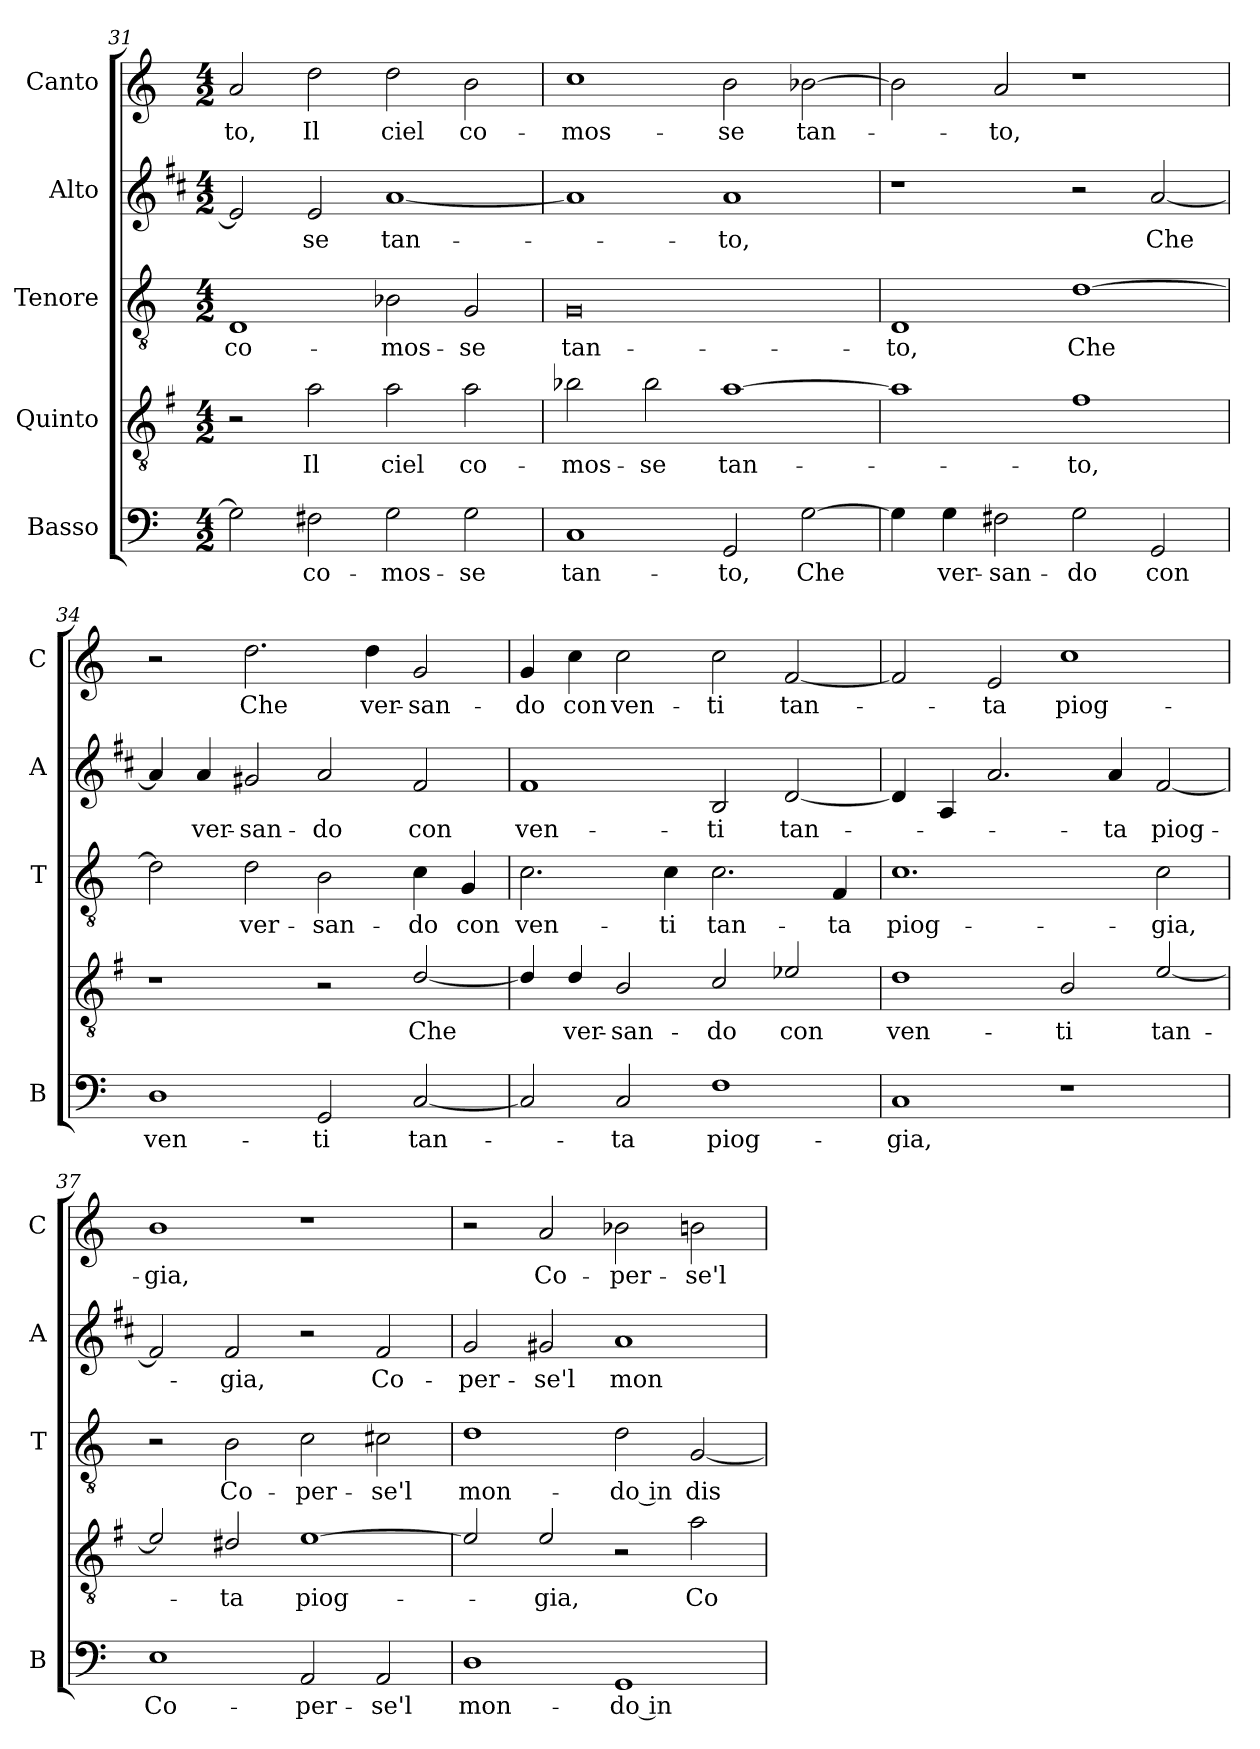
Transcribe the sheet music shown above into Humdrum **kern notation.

**kern	**text	**kern	**text	**kern	**text	**kern	**text	**kern	**text
*part5	*part5	*part4	*part4	*part3	*part3	*part2	*part2	*part1	*part1
*staff5	*staff5	*staff4	*staff4	*staff3	*staff3	*staff2	*staff2	*staff1	*staff1
*I"Basso	*	*I"Quinto	*	*I"Tenore	*	*I"Alto	*	*I"Canto	*
*I'B	*	*	*	*I'T	*	*I'A	*	*I'C	*
!!LO:LB:g=z
*clefF4	*	*clefGv2	*	*clefGv2	*	*clefG2	*	*clefG2	*
*	*	*ITrd4c7	*	*	*	*ITrd1c2	*	*	*
*k[]	*	*k[]	*	*k[]	*	*k[]	*	*k[]	*
*C:	*	*C:	*	*C:	*	*C:	*	*C:	*
*M4/2	*	*M4/2	*	*M4/2	*	*M4/2	*	*M4/2	*
=31	=31	=31	=31	=31	=31	=31	=31	=31	=31
!	!	!	!	!	!LO:LY:b	!	!	!	!LO:LY:b
2G\]	.	2r	.	1D	co-	2d/]	.	2a/	-to,
!	!LO:LY:b	!	!LO:LY:b	!	!	!	!LO:LY:b	!	!LO:LY:b
2F#X\	co-	2d\	Il	.	.	2d/	-se	2dd\	Il
!	!LO:LY:b	!	!LO:LY:b	!	!LO:LY:b	!	!LO:LY:b	!	!LO:LY:b
2G\	-mos-	2d\	ciel	2B-X\	-mos-	[1g	tan-	2dd\	ciel
!	!LO:LY:b	!	!LO:LY:b	!	!LO:LY:b	!	!	!	!LO:LY:b
2G\	-se	2d\	co-	2G/	-se	.	.	2b\	co-
=32	=32	=32	=32	=32	=32	=32	=32	=32	=32
!	!LO:LY:b	!	!LO:LY:b	!	!LO:LY:b	!	!	!	!LO:LY:b
1C	tan-	2e-X\	-mos-	0G	tan-	1g]	.	1cc	-mos-
!	!	!	!LO:LY:b	!	!	!	!	!	!
.	.	2e-\	-se	.	.	.	.	.	.
!	!LO:LY:b	!	!LO:LY:b	!	!	!	!LO:LY:b	!	!LO:LY:b
2GG/	-to,	[1d	tan-	.	.	1g	-to,	2b\	-se
!	!LO:LY:b	!	!	!	!	!	!	!	!LO:LY:b
[2G\	Che	.	.	.	.	.	.	[2b-X\	tan-
=33	=33	=33	=33	=33	=33	=33	=33	=33	=33
!	!	!	!	!	!LO:LY:b	!	!	!	!
4G\]	.	1d]	.	1D	-to,	1r	.	2b-\]	.
!	!LO:LY:b	!	!	!	!	!	!	!	!
4G\	ver-	.	.	.	.	.	.	.	.
!	!LO:LY:b	!	!	!	!	!	!	!	!LO:LY:b
2F#X\	-san-	.	.	.	.	.	.	2a/	-to,
!	!LO:LY:b	!	!LO:LY:b	!	!LO:LY:b	!	!	!	!
2G\	-do	1B	-to,	[1d	Che	2r	.	1r	.
!	!LO:LY:b	!	!	!	!	!	!LO:LY:b	!	!
2GG/	con	.	.	.	.	[2g/	Che	.	.
=34	=34	=34	=34	=34	=34	=34	=34	=34	=34
!	!LO:LY:b	!	!	!	!	!	!	!	!
1D	ven-	1r	.	2d\]	.	4g/]	.	2r	.
!	!	!	!	!	!	!	!LO:LY:b	!	!
.	.	.	.	.	.	4g/	ver-	.	.
!	!	!	!	!	!LO:LY:b	!	!LO:LY:b	!	!LO:LY:b
.	.	.	.	2d\	ver-	2f#X/	-san-	2.dd\	Che
!	!LO:LY:b	!	!	!	!LO:LY:b	!	!LO:LY:b	!	!
2GG/	-ti	2r	.	2B\	-san-	2g/	-do	.	.
!	!	!	!	!	!	!	!	!	!LO:LY:b
.	.	.	.	.	.	.	.	4dd\	ver-
!	!LO:LY:b	!	!LO:LY:b	!	!LO:LY:b	!	!LO:LY:b	!	!LO:LY:b
[2C/	tan-	[2G/	Che	4c\	-do	2e/	con	2g/	-san-
!	!	!	!	!	!LO:LY:b	!	!	!	!
.	.	.	.	4G/	con	.	.	.	.
!!LO:PB:g=z
=35	=35	=35	=35	=35	=35	=35	=35	=35	=35
!	!	!	!	!	!LO:LY:b	!	!LO:LY:b	!	!LO:LY:b
2C/]	.	4G/]	.	2.c\	ven-	1e	ven-	4g/	-do
!	!	!	!LO:LY:b	!	!	!	!	!	!LO:LY:b
.	.	4G/	ver-	.	.	.	.	4cc\	con
!	!LO:LY:b	!	!LO:LY:b	!	!	!	!	!	!LO:LY:b
2C/	-ta	2E/	-san-	.	.	.	.	2cc\	ven-
!	!	!	!	!	!LO:LY:b	!	!	!	!
.	.	.	.	4c\	-ti	.	.	.	.
!	!LO:LY:b	!	!LO:LY:b	!	!LO:LY:b	!	!LO:LY:b	!	!LO:LY:b
1F	piog-	2F/	-do	2.c\	tan-	2A/	-ti	2cc\	-ti
!	!	!	!LO:LY:b	!	!	!	!LO:LY:b	!	!LO:LY:b
.	.	2A-X/	con	.	.	[2c/	tan-	[2f/	tan-
!	!	!	!	!	!LO:LY:b	!	!	!	!
.	.	.	.	4F/	-ta	.	.	.	.
=36	=36	=36	=36	=36	=36	=36	=36	=36	=36
!	!LO:LY:b	!	!LO:LY:b	!	!LO:LY:b	!	!	!	!
1C	-gia,	1G	ven-	1.c	piog-	4c/]	.	2f/]	.
.	.	.	.	.	.	4G/	.	.	.
!	!	!	!	!	!	!	!	!	!LO:LY:b
.	.	.	.	.	.	2.g/	.	2e/	-ta
!	!	!	!LO:LY:b	!	!	!	!	!	!LO:LY:b
1r	.	2E/	-ti	.	.	.	.	1cc	piog-
!	!	!	!	!	!	!	!LO:LY:b	!	!
.	.	.	.	.	.	4g/	-ta	.	.
!	!	!	!LO:LY:b	!	!LO:LY:b	!	!LO:LY:b	!	!
.	.	[2A/	tan-	2c\	-gia,	[2e/	piog-	.	.
=37	=37	=37	=37	=37	=37	=37	=37	=37	=37
!	!LO:LY:b	!	!	!	!	!	!	!	!LO:LY:b
1E	Co-	2A/]	.	2r	.	2e/]	.	1b	-gia,
!	!	!	!LO:LY:b	!	!LO:LY:b	!	!LO:LY:b	!	!
.	.	2G#X/	-ta	2B\	Co-	2e/	-gia,	.	.
!	!LO:LY:b	!	!LO:LY:b	!	!LO:LY:b	!	!	!	!
2AA/	-per-	[1A	piog-	2c\	-per-	2r	.	1r	.
!	!LO:LY:b	!	!	!	!LO:LY:b	!	!LO:LY:b	!	!
2AA/	-se'l	.	.	2c#X\	-se'l	2e/	Co-	.	.
=38	=38	=38	=38	=38	=38	=38	=38	=38	=38
!	!LO:LY:b	!	!	!	!LO:LY:b	!	!LO:LY:b	!	!
1D	mon-	2A/]	.	1d	mon-	2f/	-per-	2r	.
!	!	!	!LO:LY:b	!	!	!	!LO:LY:b	!	!LO:LY:b
.	.	2A/	-gia,	.	.	2f#X/	-se'l	2a/	Co-
!	!LO:LY:b	!	!	!	!LO:LY:b	!	!LO:LY:b	!	!LO:LY:b
1GG	-do in	2r	.	2d\	-do in	1g	mon-	2b-X\	-per-
!	!	!	!LO:LY:b	!	!LO:LY:b	!	!	!	!LO:LY:b
.	.	2d\	Co-	[2G/	dis-	.	.	2bn\	-se'l
=	=	=	=	=	=	=	=	=	=
*-	*-	*-	*-	*-	*-	*-	*-	*-	*-
